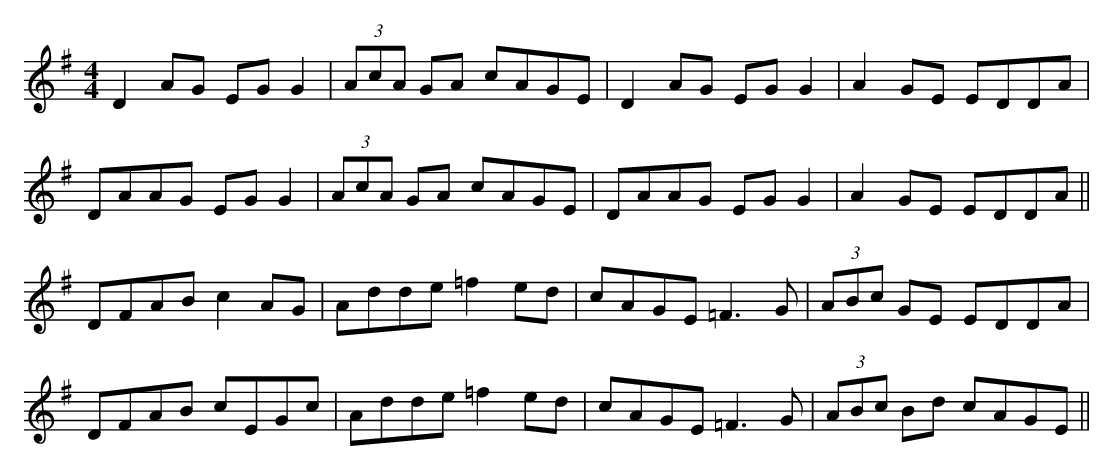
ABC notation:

X:1
M:4/4
K:Dmix
D2 AG EG G2|(3AcA GA cAGE|D2 AG EG G2|A2 GE EDDA|
DAAG EG G2|(3AcA GA cAGE|DAAG EG G2|A2 GE EDDA||
DFAB c2 AG|Adde =f2 ed|cAGE =F3G|(3ABc GE EDDA|
DFAB cEGc|Adde =f2 ed|cAGE =F3G|(3ABc Bd cAGE||
